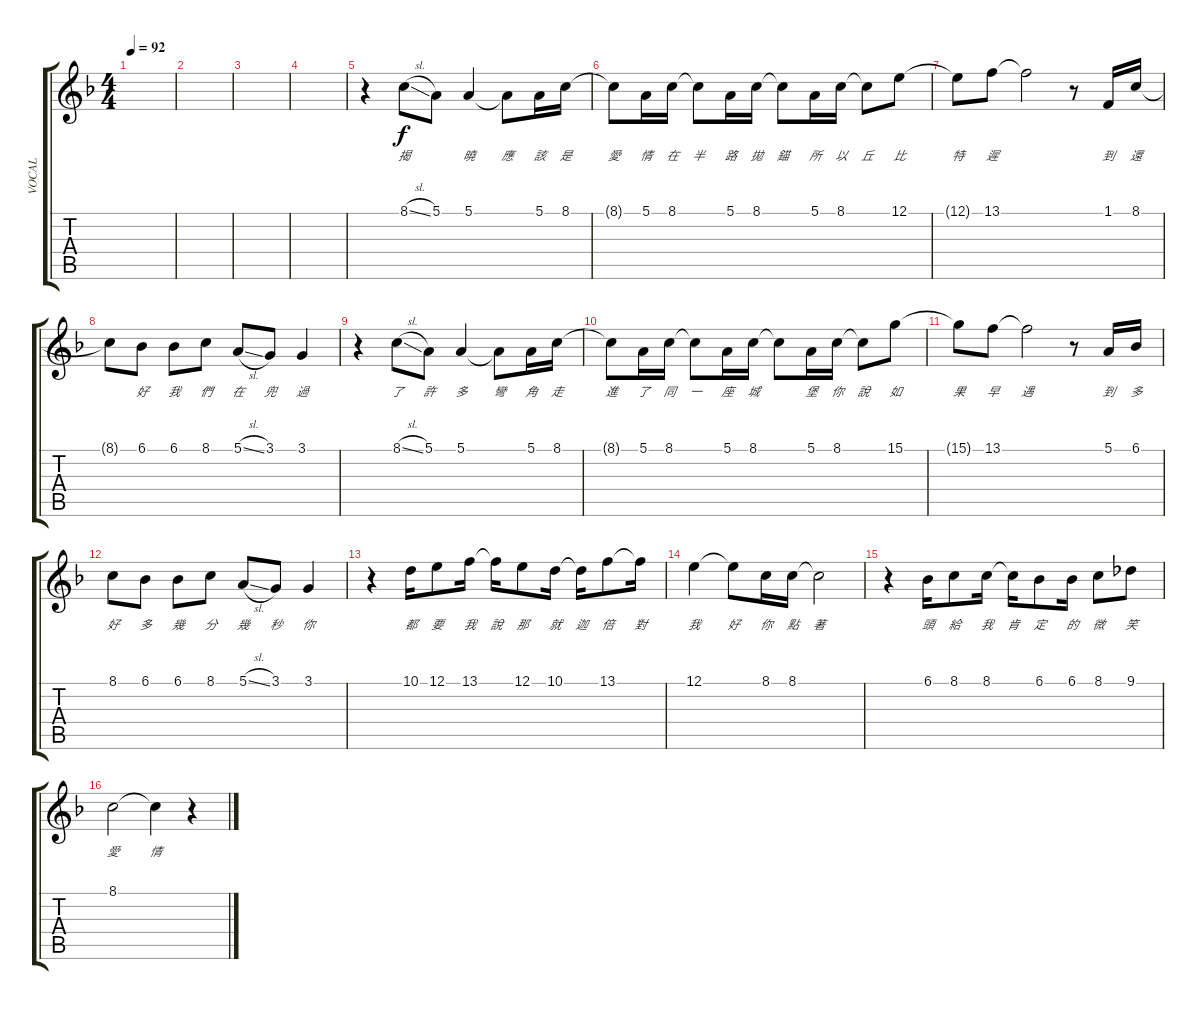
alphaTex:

\track ("VOCAL" "VOCAL") {instrument ocarina}
\staff {score tabs}
\tuning (E4 B3 G3 D3 A2 E2) {hide}
\ts (4 4)
\tempo 92
\clef g2
\ks f
|
|
|
|
r.4 8.1{sl}.8{lyrics (0 "揭") lyrics (1 "") lyrics (2 "") lyrics (3 "") lyrics (4 "")} 5.1.8{lyrics (0 "") lyrics (1 "") lyrics (2 "") lyrics (3 "") lyrics (4 "")} 5.1.4{lyrics (0 "曉") lyrics (1 "") lyrics (2 "") lyrics (3 "") lyrics (4 "")} 5.1{t}.8{lyrics (0 "應") lyrics (1 "") lyrics (2 "") lyrics (3 "") lyrics (4 "")} 5.1.16{lyrics (0 "該") lyrics (1 "") lyrics (2 "") lyrics (3 "") lyrics (4 "")} 8.1.16{lyrics (0 "是") lyrics (1 "") lyrics (2 "") lyrics (3 "") lyrics (4 "")} |
8.1{t}.8{lyrics (0 "愛") lyrics (1 "") lyrics (2 "") lyrics (3 "") lyrics (4 "")} 5.1.16{lyrics (0 "情") lyrics (1 "") lyrics (2 "") lyrics (3 "") lyrics (4 "")} 8.1.16{lyrics (0 "在") lyrics (1 "") lyrics (2 "") lyrics (3 "") lyrics (4 "")} 8.1{t}.8{lyrics (0 "半") lyrics (1 "") lyrics (2 "") lyrics (3 "") lyrics (4 "")} 5.1.16{lyrics (0 "路") lyrics (1 "") lyrics (2 "") lyrics (3 "") lyrics (4 "")} 8.1.16{lyrics (0 "拋") lyrics (1 "") lyrics (2 "") lyrics (3 "") lyrics (4 "")} 8.1{t}.8{lyrics (0 "錨") lyrics (1 "") lyrics (2 "") lyrics (3 "") lyrics (4 "")} 5.1.16{lyrics (0 "所") lyrics (1 "") lyrics (2 "") lyrics (3 "") lyrics (4 "")} 8.1.16{lyrics (0 "以") lyrics (1 "") lyrics (2 "") lyrics (3 "") lyrics (4 "")} 8.1{t}.8{lyrics (0 "丘") lyrics (1 "") lyrics (2 "") lyrics (3 "") lyrics (4 "")} 12.1.8{lyrics (0 "比") lyrics (1 "") lyrics (2 "") lyrics (3 "") lyrics (4 "")} |
12.1{t}.8{lyrics (0 "特") lyrics (1 "") lyrics (2 "") lyrics (3 "") lyrics (4 "")} 13.1.8{lyrics (0 "遲") lyrics (1 "") lyrics (2 "") lyrics (3 "") lyrics (4 "")} 13.1{t}.2{lyrics (0 "") lyrics (1 "") lyrics (2 "") lyrics (3 "") lyrics (4 "")} r.8 1.1.16{lyrics (0 "到") lyrics (1 "") lyrics (2 "") lyrics (3 "") lyrics (4 "")} 8.1.16{lyrics (0 "還") lyrics (1 "") lyrics (2 "") lyrics (3 "") lyrics (4 "")} |
8.1{t}.8{lyrics (0 "") lyrics (1 "") lyrics (2 "") lyrics (3 "") lyrics (4 "")} 6.1.8{lyrics (0 "好") lyrics (1 "") lyrics (2 "") lyrics (3 "") lyrics (4 "")} 6.1.8{lyrics (0 "我") lyrics (1 "") lyrics (2 "") lyrics (3 "") lyrics (4 "")} 8.1.8{lyrics (0 "們") lyrics (1 "") lyrics (2 "") lyrics (3 "") lyrics (4 "")} 5.1{sl}.8{lyrics (0 "在") lyrics (1 "") lyrics (2 "") lyrics (3 "") lyrics (4 "")} 3.1.8{lyrics (0 "兜") lyrics (1 "") lyrics (2 "") lyrics (3 "") lyrics (4 "")} 3.1.4{lyrics (0 "過") lyrics (1 "") lyrics (2 "") lyrics (3 "") lyrics (4 "")} |
r.4 8.1{sl}.8{lyrics (0 "了") lyrics (1 "") lyrics (2 "") lyrics (3 "") lyrics (4 "")} 5.1.8{lyrics (0 "許") lyrics (1 "") lyrics (2 "") lyrics (3 "") lyrics (4 "")} 5.1.4{lyrics (0 "多") lyrics (1 "") lyrics (2 "") lyrics (3 "") lyrics (4 "")} 5.1{t}.8{lyrics (0 "彎") lyrics (1 "") lyrics (2 "") lyrics (3 "") lyrics (4 "")} 5.1.16{lyrics (0 "角") lyrics (1 "") lyrics (2 "") lyrics (3 "") lyrics (4 "")} 8.1.16{lyrics (0 "走") lyrics (1 "") lyrics (2 "") lyrics (3 "") lyrics (4 "")} |
8.1{t}.8{lyrics (0 "進") lyrics (1 "") lyrics (2 "") lyrics (3 "") lyrics (4 "")} 5.1.16{lyrics (0 "了") lyrics (1 "") lyrics (2 "") lyrics (3 "") lyrics (4 "")} 8.1.16{lyrics (0 "同") lyrics (1 "") lyrics (2 "") lyrics (3 "") lyrics (4 "")} 8.1{t}.8{lyrics (0 "一") lyrics (1 "") lyrics (2 "") lyrics (3 "") lyrics (4 "")} 5.1.16{lyrics (0 "座") lyrics (1 "") lyrics (2 "") lyrics (3 "") lyrics (4 "")} 8.1.16{lyrics (0 "城") lyrics (1 "") lyrics (2 "") lyrics (3 "") lyrics (4 "")} 8.1{t}.8{lyrics (0 "") lyrics (1 "") lyrics (2 "") lyrics (3 "") lyrics (4 "")} 5.1.16{lyrics (0 "堡") lyrics (1 "") lyrics (2 "") lyrics (3 "") lyrics (4 "")} 8.1.16{lyrics (0 "你") lyrics (1 "") lyrics (2 "") lyrics (3 "") lyrics (4 "")} 8.1{t}.8{lyrics (0 "說") lyrics (1 "") lyrics (2 "") lyrics (3 "") lyrics (4 "")} 15.1.8{lyrics (0 "如") lyrics (1 "") lyrics (2 "") lyrics (3 "") lyrics (4 "")} |
15.1{t}.8{lyrics (0 "果") lyrics (1 "") lyrics (2 "") lyrics (3 "") lyrics (4 "")} 13.1.8{lyrics (0 "早") lyrics (1 "") lyrics (2 "") lyrics (3 "") lyrics (4 "")} 13.1{t}.2{lyrics (0 "遇") lyrics (1 "") lyrics (2 "") lyrics (3 "") lyrics (4 "")} r.8 5.1.16{lyrics (0 "到") lyrics (1 "") lyrics (2 "") lyrics (3 "") lyrics (4 "")} 6.1.16{lyrics (0 "多") lyrics (1 "") lyrics (2 "") lyrics (3 "") lyrics (4 "")} |
8.1.8{lyrics (0 "好") lyrics (1 "") lyrics (2 "") lyrics (3 "") lyrics (4 "")} 6.1.8{lyrics (0 "多") lyrics (1 "") lyrics (2 "") lyrics (3 "") lyrics (4 "")} 6.1.8{lyrics (0 "幾") lyrics (1 "") lyrics (2 "") lyrics (3 "") lyrics (4 "")} 8.1.8{lyrics (0 "分") lyrics (1 "") lyrics (2 "") lyrics (3 "") lyrics (4 "")} 5.1{sl}.8{lyrics (0 "幾") lyrics (1 "") lyrics (2 "") lyrics (3 "") lyrics (4 "")} 3.1.8{lyrics (0 "秒") lyrics (1 "") lyrics (2 "") lyrics (3 "") lyrics (4 "")} 3.1.4{lyrics (0 "你") lyrics (1 "") lyrics (2 "") lyrics (3 "") lyrics (4 "")} |
r.4 10.1.16{lyrics (0 "都") lyrics (1 "") lyrics (2 "") lyrics (3 "") lyrics (4 "")} 12.1.8{lyrics (0 "要") lyrics (1 "") lyrics (2 "") lyrics (3 "") lyrics (4 "")} 13.1.16{lyrics (0 "我") lyrics (1 "") lyrics (2 "") lyrics (3 "") lyrics (4 "")} 13.1{t}.16{lyrics (0 "說") lyrics (1 "") lyrics (2 "") lyrics (3 "") lyrics (4 "")} 12.1.8{lyrics (0 "那") lyrics (1 "") lyrics (2 "") lyrics (3 "") lyrics (4 "")} 10.1.16{lyrics (0 "就") lyrics (1 "") lyrics (2 "") lyrics (3 "") lyrics (4 "")} 10.1{t}.16{lyrics (0 "迦") lyrics (1 "") lyrics (2 "") lyrics (3 "") lyrics (4 "")} 13.1.8{lyrics (0 "倍") lyrics (1 "") lyrics (2 "") lyrics (3 "") lyrics (4 "")} 13.1{t}.16{lyrics (0 "對") lyrics (1 "") lyrics (2 "") lyrics (3 "") lyrics (4 "")} |
12.1.4{lyrics (0 "我") lyrics (1 "") lyrics (2 "") lyrics (3 "") lyrics (4 "")} 12.1{t}.8{lyrics (0 "好") lyrics (1 "") lyrics (2 "") lyrics (3 "") lyrics (4 "")} 8.1.16{lyrics (0 "你") lyrics (1 "") lyrics (2 "") lyrics (3 "") lyrics (4 "")} 8.1.16{lyrics (0 "點") lyrics (1 "") lyrics (2 "") lyrics (3 "") lyrics (4 "")} 8.1{t}.2{lyrics (0 "著") lyrics (1 "") lyrics (2 "") lyrics (3 "") lyrics (4 "")} |
r.4 6.1.16{lyrics (0 "頭") lyrics (1 "") lyrics (2 "") lyrics (3 "") lyrics (4 "")} 8.1.8{lyrics (0 "給") lyrics (1 "") lyrics (2 "") lyrics (3 "") lyrics (4 "")} 8.1.16{lyrics (0 "我") lyrics (1 "") lyrics (2 "") lyrics (3 "") lyrics (4 "")} 8.1{t}.16{lyrics (0 "肯") lyrics (1 "") lyrics (2 "") lyrics (3 "") lyrics (4 "")} 6.1.8{lyrics (0 "定") lyrics (1 "") lyrics (2 "") lyrics (3 "") lyrics (4 "")} 6.1.16{lyrics (0 "的") lyrics (1 "") lyrics (2 "") lyrics (3 "") lyrics (4 "")} 8.1.8{lyrics (0 "微") lyrics (1 "") lyrics (2 "") lyrics (3 "") lyrics (4 "")} 9.1.8{lyrics (0 "笑") lyrics (1 "") lyrics (2 "") lyrics (3 "") lyrics (4 "")} |
8.1.2{lyrics (0 "愛") lyrics (1 "") lyrics (2 "") lyrics (3 "") lyrics (4 "")} 8.1{t}.4{lyrics (0 "情") lyrics (1 "") lyrics (2 "") lyrics (3 "") lyrics (4 "")} r.4
